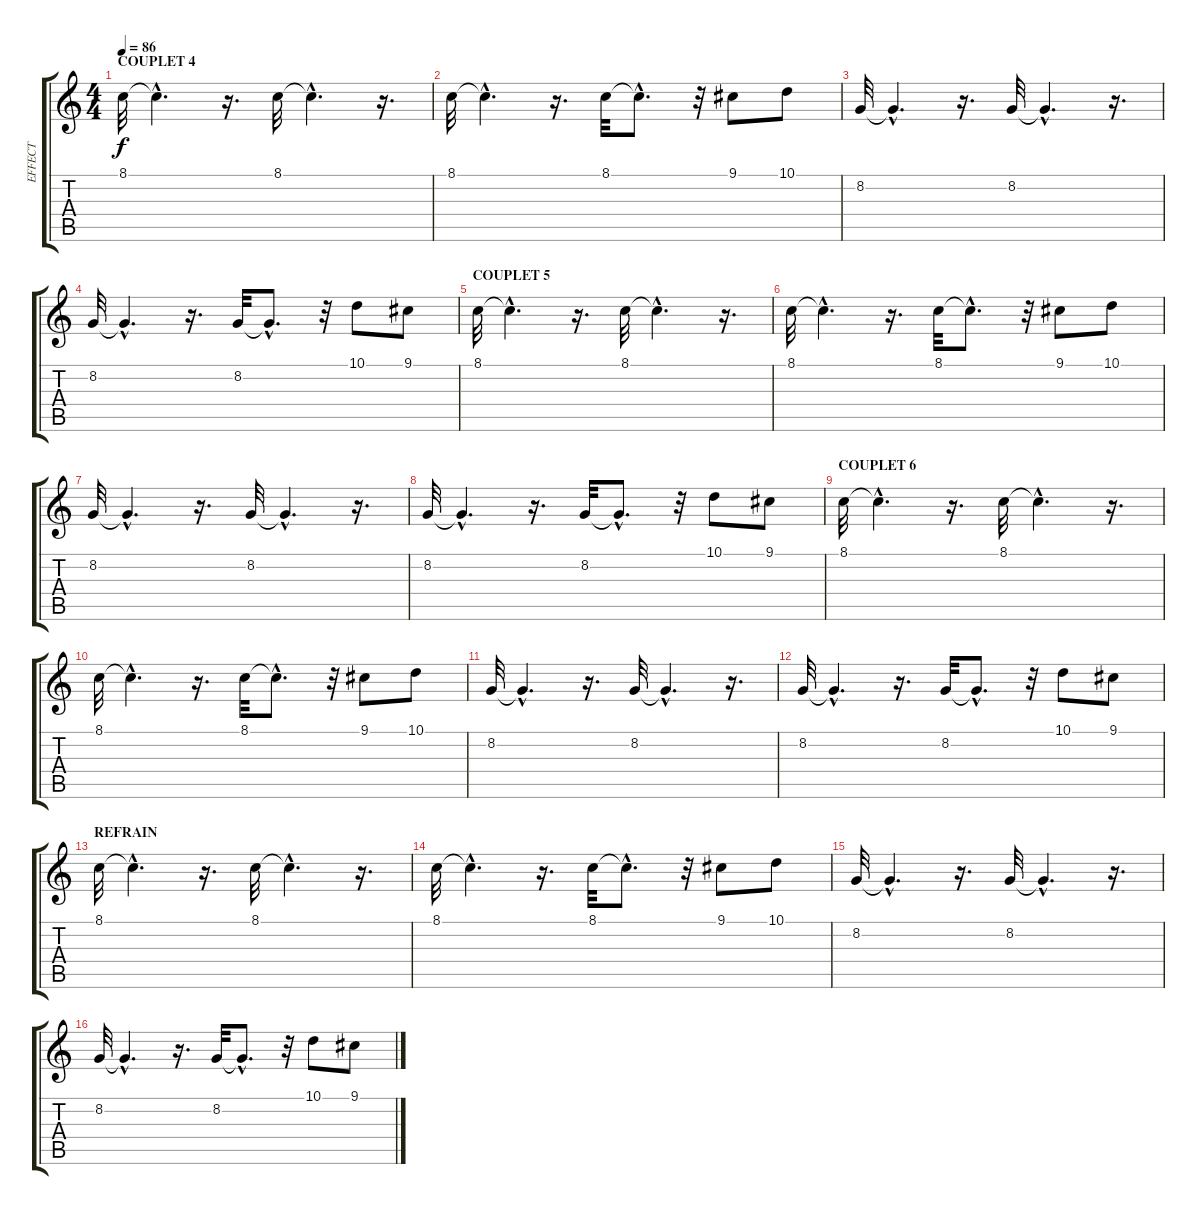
\track ("EFFECT" "EFFECT") {instrument shamisen}
\staff {score tabs}
\tuning (E4 B3 G3 D3 A2 E2) {hide}
\ts (4 4)
\section ("" "COUPLET 4")
\tempo 86
\clef g2
\ks c
8.1.32{dy f} 8.1{hac t}.4{d} r.16{d} 8.1.32 8.1{hac t}.4{d} r.16{d} |
8.1.32 8.1{hac t}.4{d} r.16{d} 8.1.32 8.1{hac t}.8{d} r.32 9.1.8 10.1.8 |
8.2.32 8.2{hac t}.4{d} r.16{d} 8.2.32 8.2{hac t}.4{d} r.16{d} |
8.2.32 8.2{hac t}.4{d} r.16{d} 8.2.32 8.2{hac t}.8{d} r.32 10.1.8 9.1.8 |
\section ("" "COUPLET 5")
8.1.32 8.1{hac t}.4{d} r.16{d} 8.1.32 8.1{hac t}.4{d} r.16{d} |
8.1.32 8.1{hac t}.4{d} r.16{d} 8.1.32 8.1{hac t}.8{d} r.32 9.1.8 10.1.8 |
8.2.32 8.2{hac t}.4{d} r.16{d} 8.2.32 8.2{hac t}.4{d} r.16{d} |
8.2.32 8.2{hac t}.4{d} r.16{d} 8.2.32 8.2{hac t}.8{d} r.32 10.1.8 9.1.8 |
\section ("" "COUPLET 6")
8.1.32 8.1{hac t}.4{d} r.16{d} 8.1.32 8.1{hac t}.4{d} r.16{d} |
8.1.32 8.1{hac t}.4{d} r.16{d} 8.1.32 8.1{hac t}.8{d} r.32 9.1.8 10.1.8 |
8.2.32 8.2{hac t}.4{d} r.16{d} 8.2.32 8.2{hac t}.4{d} r.16{d} |
8.2.32 8.2{hac t}.4{d} r.16{d} 8.2.32 8.2{hac t}.8{d} r.32 10.1.8 9.1.8 |
\section ("" "REFRAIN")
8.1.32 8.1{hac t}.4{d} r.16{d} 8.1.32 8.1{hac t}.4{d} r.16{d} |
8.1.32 8.1{hac t}.4{d} r.16{d} 8.1.32 8.1{hac t}.8{d} r.32 9.1.8 10.1.8 |
8.2.32 8.2{hac t}.4{d} r.16{d} 8.2.32 8.2{hac t}.4{d} r.16{d} |
8.2.32 8.2{hac t}.4{d} r.16{d} 8.2.32 8.2{hac t}.8{d} r.32 10.1.8 9.1.8
